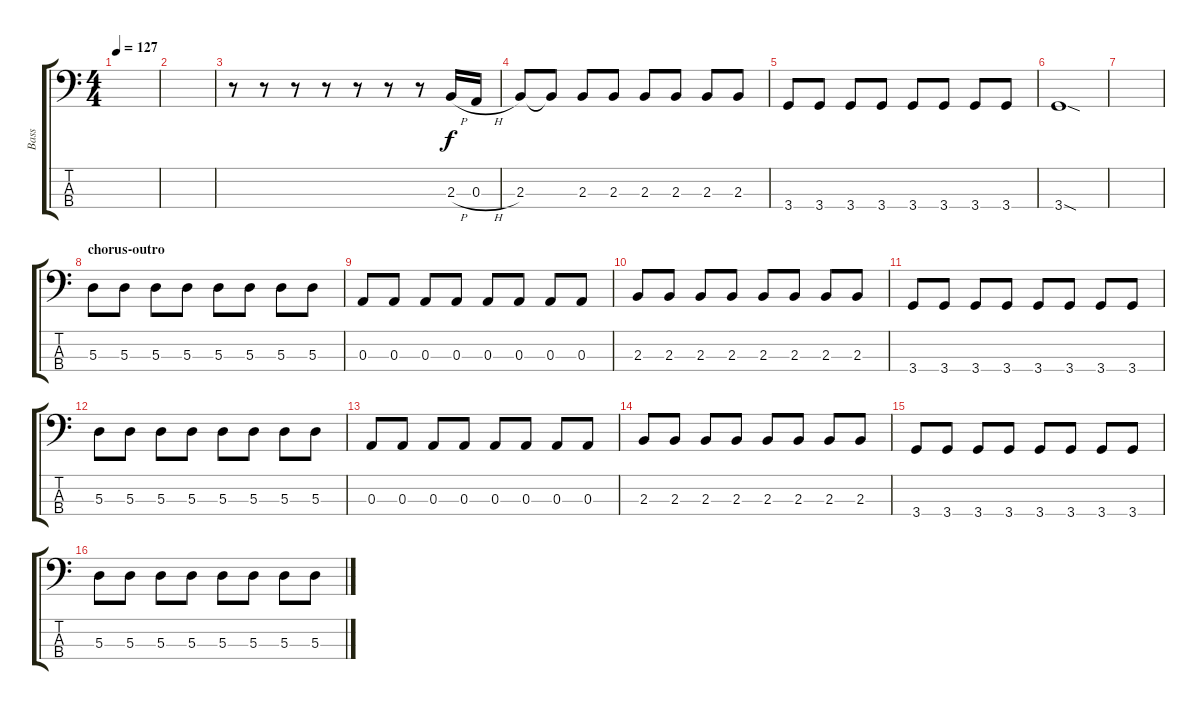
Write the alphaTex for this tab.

\track ("Bass" "Bass") {instrument electricbassfinger}
\staff {score tabs}
\tuning (G2 D2 A1 E1) {hide}
\ts (4 4)
\tempo 127
\clef f4
\ks c
|
|
r.8 r.8 r.8 r.8 r.8 r.8 r.8 2.3{h}.16 0.3{h}.16 |
2.3.8 2.3{t}.8 2.3.8 2.3.8 2.3.8 2.3.8 2.3.8 2.3.8 |
3.4.8 3.4.8 3.4.8 3.4.8 3.4.8 3.4.8 3.4.8 3.4.8 |
3.4{sod}.1 |
|
\section ("" "chorus-outro")
5.3.8 5.3.8 5.3.8 5.3.8 5.3.8 5.3.8 5.3.8 5.3.8 |
0.3.8 0.3.8 0.3.8 0.3.8 0.3.8 0.3.8 0.3.8 0.3.8 |
2.3.8 2.3.8 2.3.8 2.3.8 2.3.8 2.3.8 2.3.8 2.3.8 |
3.4.8 3.4.8 3.4.8 3.4.8 3.4.8 3.4.8 3.4.8 3.4.8 |
5.3.8 5.3.8 5.3.8 5.3.8 5.3.8 5.3.8 5.3.8 5.3.8 |
0.3.8 0.3.8 0.3.8 0.3.8 0.3.8 0.3.8 0.3.8 0.3.8 |
2.3.8 2.3.8 2.3.8 2.3.8 2.3.8 2.3.8 2.3.8 2.3.8 |
3.4.8 3.4.8 3.4.8 3.4.8 3.4.8 3.4.8 3.4.8 3.4.8 |
5.3.8 5.3.8 5.3.8 5.3.8 5.3.8 5.3.8 5.3.8 5.3.8
